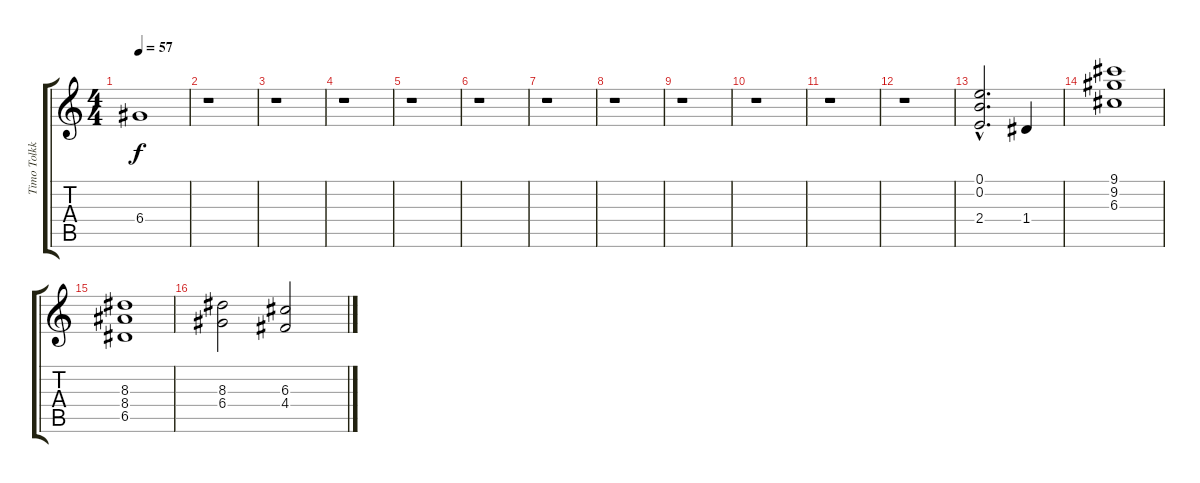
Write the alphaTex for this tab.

\track ("Timo Tolkki" "Timo Tolkk") {instrument distortionguitar}
\staff {score tabs}
\tuning (E4 B3 G3 D3 A2 E2) {hide}
\ts (4 4)
\tempo 57
\clef g2
\ks c
6.4{t}.1{dy f} |
r.1 |
r.1 |
r.1 |
r.1 |
r.1 |
r.1 |
r.1 |
r.1 |
r.1 |
r.1 |
r.1 |
(0.1{hac} 0.2{hac} 2.4{hac}).2{d} 1.4.4 |
(9.1 9.2 6.3).1 |
(8.3 8.4 6.5).1 |
(8.3 6.4).2 (6.3 4.4).2
